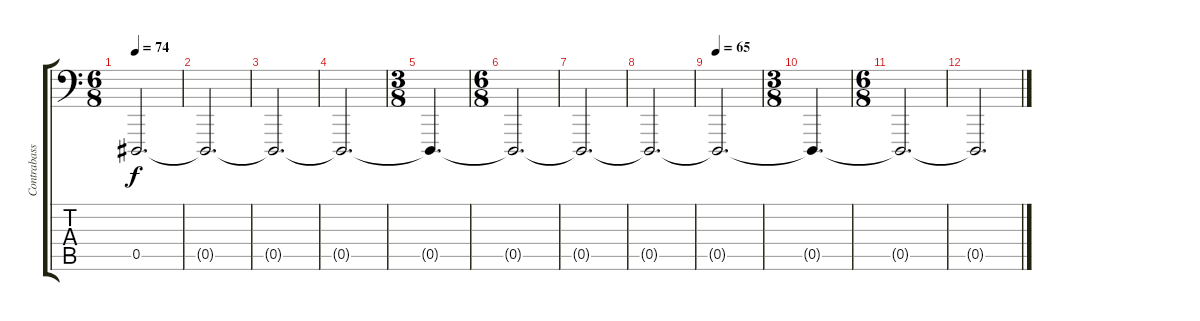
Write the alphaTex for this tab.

\track ("Contrabass Section (SF Symphony)" "Contrabass") {instrument stringensemble1}
\staff {score tabs}
\tuning (B2 Gb2 Db2 Ab1 Eb1 Bb0) {hide}
\ts (6 8)
\tempo 74
\clef f4
\ks c
0.5{t}.2{d dy f} |
0.5{t}.2{d} |
0.5{t}.2{d} |
0.5{t}.2{d} |
\ts (3 8)
0.5{t}.4{d} |
\ts (6 8)
0.5{t}.2{d} |
0.5{t}.2{d} |
0.5{t}.2{d} |
\tempo 65
0.5{t}.2{d} |
\ts (3 8)
0.5{t}.4{d} |
\ts (6 8)
0.5{t}.2{d} |
0.5{t}.2{d}
